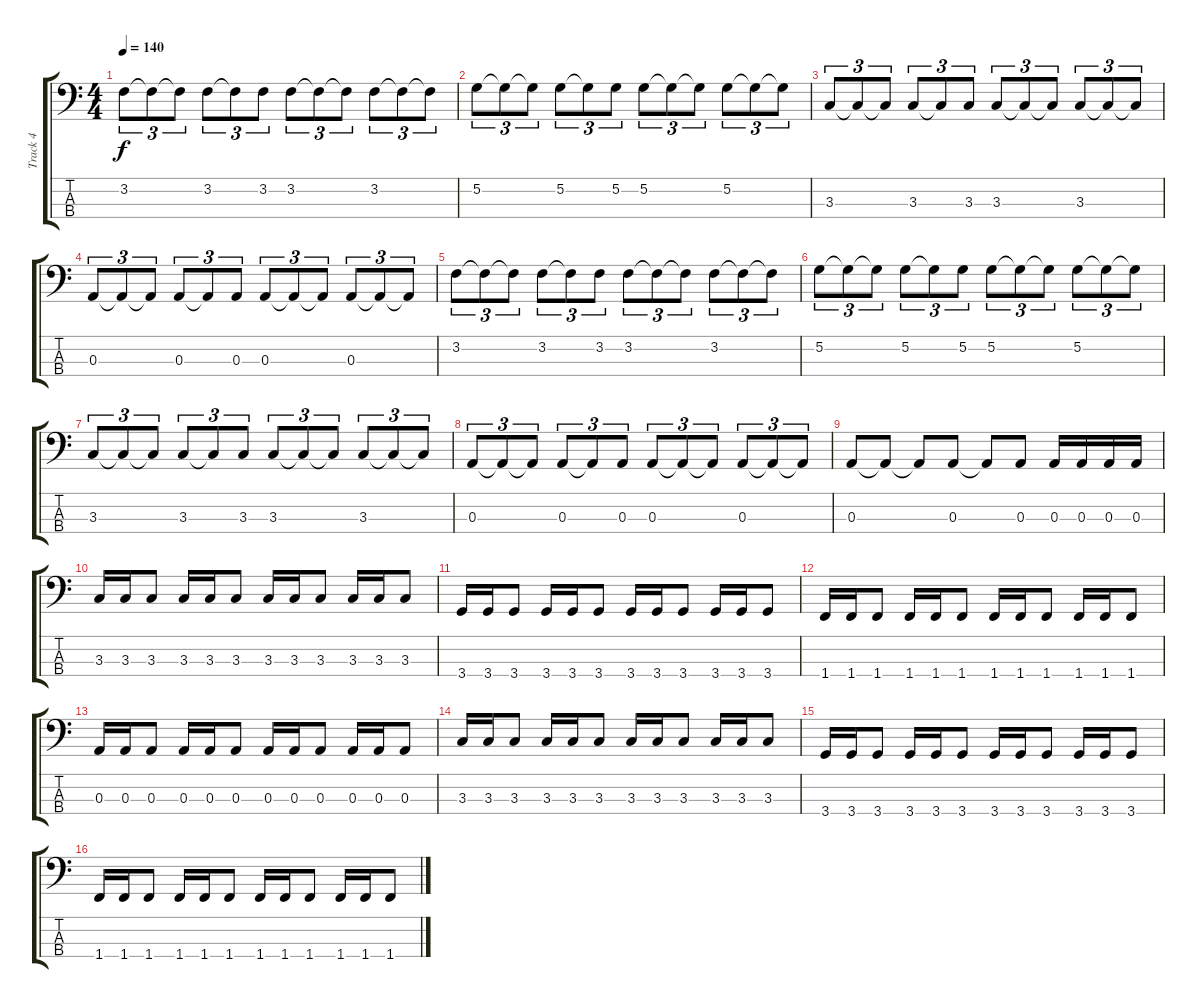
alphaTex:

\track ("Track 4" "Track 4") {instrument electricbassfinger}
\staff {score tabs}
\tuning (G2 D2 A1 E1) {hide}
\ts (4 4)
\tempo 140
\clef f4
\ks c
3.2.8{tu (3 2) dy f} 3.2{t}.8{tu (3 2)} 3.2{t}.8{tu (3 2)} 3.2.8{tu (3 2)} 3.2{t}.8{tu (3 2)} 3.2.8{tu (3 2)} 3.2.8{tu (3 2)} 3.2{t}.8{tu (3 2)} 3.2{t}.8{tu (3 2)} 3.2.8{tu (3 2)} 3.2{t}.8{tu (3 2)} 3.2{t}.8{tu (3 2)} |
5.2.8{tu (3 2)} 5.2{t}.8{tu (3 2)} 5.2{t}.8{tu (3 2)} 5.2.8{tu (3 2)} 5.2{t}.8{tu (3 2)} 5.2.8{tu (3 2)} 5.2.8{tu (3 2)} 5.2{t}.8{tu (3 2)} 5.2{t}.8{tu (3 2)} 5.2.8{tu (3 2)} 5.2{t}.8{tu (3 2)} 5.2{t}.8{tu (3 2)} |
3.3.8{tu (3 2)} 3.3{t}.8{tu (3 2)} 3.3{t}.8{tu (3 2)} 3.3.8{tu (3 2)} 3.3{t}.8{tu (3 2)} 3.3.8{tu (3 2)} 3.3.8{tu (3 2)} 3.3{t}.8{tu (3 2)} 3.3{t}.8{tu (3 2)} 3.3.8{tu (3 2)} 3.3{t}.8{tu (3 2)} 3.3{t}.8{tu (3 2)} |
0.3.8{tu (3 2)} 0.3{t}.8{tu (3 2)} 0.3{t}.8{tu (3 2)} 0.3.8{tu (3 2)} 0.3{t}.8{tu (3 2)} 0.3.8{tu (3 2)} 0.3.8{tu (3 2)} 0.3{t}.8{tu (3 2)} 0.3{t}.8{tu (3 2)} 0.3.8{tu (3 2)} 0.3{t}.8{tu (3 2)} 0.3{t}.8{tu (3 2)} |
3.2.8{tu (3 2)} 3.2{t}.8{tu (3 2)} 3.2{t}.8{tu (3 2)} 3.2.8{tu (3 2)} 3.2{t}.8{tu (3 2)} 3.2.8{tu (3 2)} 3.2.8{tu (3 2)} 3.2{t}.8{tu (3 2)} 3.2{t}.8{tu (3 2)} 3.2.8{tu (3 2)} 3.2{t}.8{tu (3 2)} 3.2{t}.8{tu (3 2)} |
5.2.8{tu (3 2)} 5.2{t}.8{tu (3 2)} 5.2{t}.8{tu (3 2)} 5.2.8{tu (3 2)} 5.2{t}.8{tu (3 2)} 5.2.8{tu (3 2)} 5.2.8{tu (3 2)} 5.2{t}.8{tu (3 2)} 5.2{t}.8{tu (3 2)} 5.2.8{tu (3 2)} 5.2{t}.8{tu (3 2)} 5.2{t}.8{tu (3 2)} |
3.3.8{tu (3 2)} 3.3{t}.8{tu (3 2)} 3.3{t}.8{tu (3 2)} 3.3.8{tu (3 2)} 3.3{t}.8{tu (3 2)} 3.3.8{tu (3 2)} 3.3.8{tu (3 2)} 3.3{t}.8{tu (3 2)} 3.3{t}.8{tu (3 2)} 3.3.8{tu (3 2)} 3.3{t}.8{tu (3 2)} 3.3{t}.8{tu (3 2)} |
0.3.8{tu (3 2)} 0.3{t}.8{tu (3 2)} 0.3{t}.8{tu (3 2)} 0.3.8{tu (3 2)} 0.3{t}.8{tu (3 2)} 0.3.8{tu (3 2)} 0.3.8{tu (3 2)} 0.3{t}.8{tu (3 2)} 0.3{t}.8{tu (3 2)} 0.3.8{tu (3 2)} 0.3{t}.8{tu (3 2)} 0.3{t}.8{tu (3 2)} |
0.3.8 0.3{t}.8 0.3{t}.8 0.3.8 0.3{t}.8 0.3.8 0.3.16 0.3.16 0.3.16 0.3.16 |
3.3.16 3.3.16 3.3.8 3.3.16 3.3.16 3.3.8 3.3.16 3.3.16 3.3.8 3.3.16 3.3.16 3.3.8 |
3.4.16 3.4.16 3.4.8 3.4.16 3.4.16 3.4.8 3.4.16 3.4.16 3.4.8 3.4.16 3.4.16 3.4.8 |
1.4.16 1.4.16 1.4.8 1.4.16 1.4.16 1.4.8 1.4.16 1.4.16 1.4.8 1.4.16 1.4.16 1.4.8 |
0.3.16 0.3.16 0.3.8 0.3.16 0.3.16 0.3.8 0.3.16 0.3.16 0.3.8 0.3.16 0.3.16 0.3.8 |
3.3.16 3.3.16 3.3.8 3.3.16 3.3.16 3.3.8 3.3.16 3.3.16 3.3.8 3.3.16 3.3.16 3.3.8 |
3.4.16 3.4.16 3.4.8 3.4.16 3.4.16 3.4.8 3.4.16 3.4.16 3.4.8 3.4.16 3.4.16 3.4.8 |
1.4.16 1.4.16 1.4.8 1.4.16 1.4.16 1.4.8 1.4.16 1.4.16 1.4.8 1.4.16 1.4.16 1.4.8
